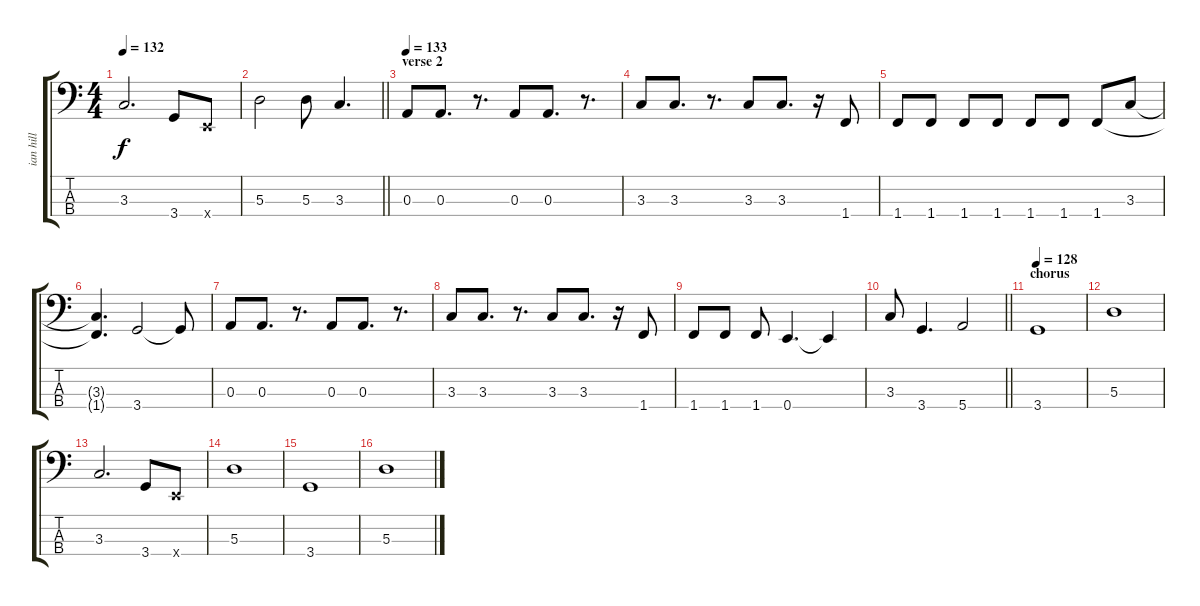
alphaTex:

\track ("ian hill" "ian hill") {instrument electricbasspick}
\staff {score tabs}
\tuning (G2 D2 A1 E1) {hide}
\ts (4 4)
\tempo 132
\clef f4
\ks c
3.3.2{d dy f} 3.4.8 0.4{x}.8 |
\barLineRight lightlight
5.3.2 5.3.8 3.3.4{d} |
\section ("" "verse 2")
\tempo 133
0.3.8 0.3.8{d} r.8{d} 0.3.8 0.3.8{d} r.8{d} |
3.3.8 3.3.8{d} r.8{d} 3.3.8 3.3.8{d} r.16 1.4.8 |
1.4.8 1.4.8 1.4.8 1.4.8 1.4.8 1.4.8 1.4.8 3.3.8 |
(3.3{t} 1.4{t}).4{d} 3.4.2 3.4{t}.8 |
0.3.8 0.3.8{d} r.8{d} 0.3.8 0.3.8{d} r.8{d} |
3.3.8 3.3.8{d} r.8{d} 3.3.8 3.3.8{d} r.16 1.4.8 |
1.4.8 1.4.8 1.4.8 0.4.4{d} 0.4{t}.4 |
\barLineRight lightlight
3.3.8 3.4.4{d} 5.4.2 |
\section ("" "chorus")
\tempo 128
3.4.1 |
5.3.1 |
3.3.2{d} 3.4.8 0.4{x}.8 |
5.3.1 |
3.4.1 |
5.3.1
